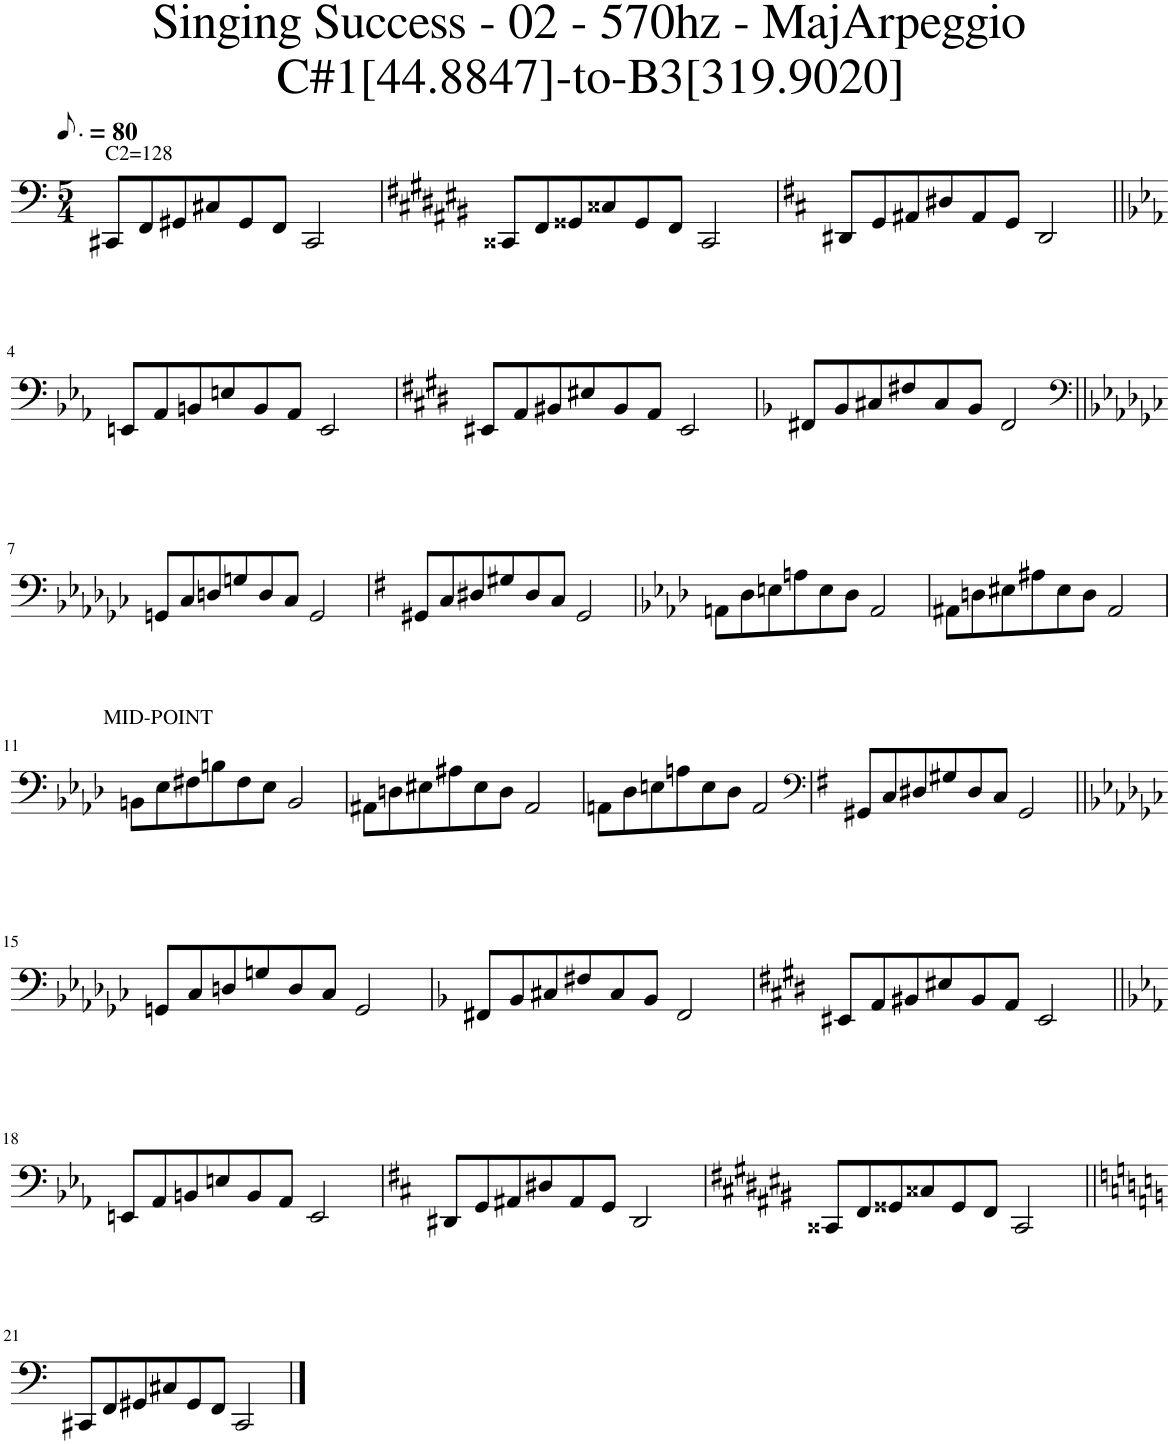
**kern
*part1
*staff1
*I"Piano
*I'Pno.
*clefF4
*k[]
*M5/4
*MM60
=1
!LO:TX:a:t=C2=128
8CC#X/L
8FF/
8GG#X/
8C#X/
8GG#/
8FF/J
2CC#/
=2
*k[f#c#g#d#a#e#b#]
8CC##X/L
8FF#/
8GG##X/
8C##X/
8GG##/
8FF#/J
2CC##/
=3
*k[f#c#]
8DD#X/L
8GG/
8AA#X/
8D#X/
8AA#/
8GG/J
2DD#/
!!LO:LB:g=z
=4||
*k[b-e-a-]
8EEn/L
8AA-/
8BBn/
8En/
8BB/
8AA-/J
2EE/
=5
*k[f#c#g#d#]
8EE#X/L
8AA/
8BB#X/
8E#X/
8BB#/
8AA/J
2EE#/
=6
*k[b-]
8FF#X/L
8BB-/
8C#X/
8F#X/
8C#/
8BB-/J
2FF#/
!!LO:LB:g=z
=7||
*clefF4
*k[b-e-a-d-g-c-]
8GGn/L
8C-/
8Dn/
8Gn/
8D/
8C-/J
2GG/
=8
*k[f#]
8GG#X/L
8C/
8D#X/
8G#X/
8D#/
8C/J
2GG#/
=9
*k[b-e-a-d-]
8AAn\L
8D-\
8En\
8An\
8E\
8D-\J
2AA/
=10
8AA#X\L
8Dn\
8E#X\
8A#X\
8E#\
8D\J
2AA#/
!!LO:LB:g=z
=11
8BBn\L
8E-\
8F#X\
8Bn\
8F#\
8E-\J
!LO:TX:a:t=MID-POINT
2BB/
=12
8AA#X\L
8Dn\
8E#X\
8A#X\
8E#\
8D\J
2AA#/
=13
8AAn\L
8D-\
8En\
8An\
8E\
8D-\J
2AA/
=14
*clefF4
*k[f#]
8GG#X/L
8C/
8D#X/
8G#X/
8D#/
8C/J
2GG#/
!!LO:LB:g=z
=15||
*k[b-e-a-d-g-c-]
8GGn/L
8C-/
8Dn/
8Gn/
8D/
8C-/J
2GG/
=16
*k[b-]
8FF#X/L
8BB-/
8C#X/
8F#X/
8C#/
8BB-/J
2FF#/
=17
*k[f#c#g#d#]
8EE#X/L
8AA/
8BB#X/
8E#X/
8BB#/
8AA/J
2EE#/
!!LO:LB:g=z
=18||
*k[b-e-a-]
8EEn/L
8AA-/
8BBn/
8En/
8BB/
8AA-/J
2EE/
=19
*k[f#c#]
8DD#X/L
8GG/
8AA#X/
8D#X/
8AA#/
8GG/J
2DD#/
=20
*k[f#c#g#d#a#e#b#]
8CC##X/L
8FF#/
8GG##X/
8C##X/
8GG##/
8FF#/J
2CC##/
!!LO:LB:g=z
=21||
*k[]
8CC#X/L
8FF/
8GG#X/
8C#X/
8GG#/
8FF/J
2CC#/
==
*-
